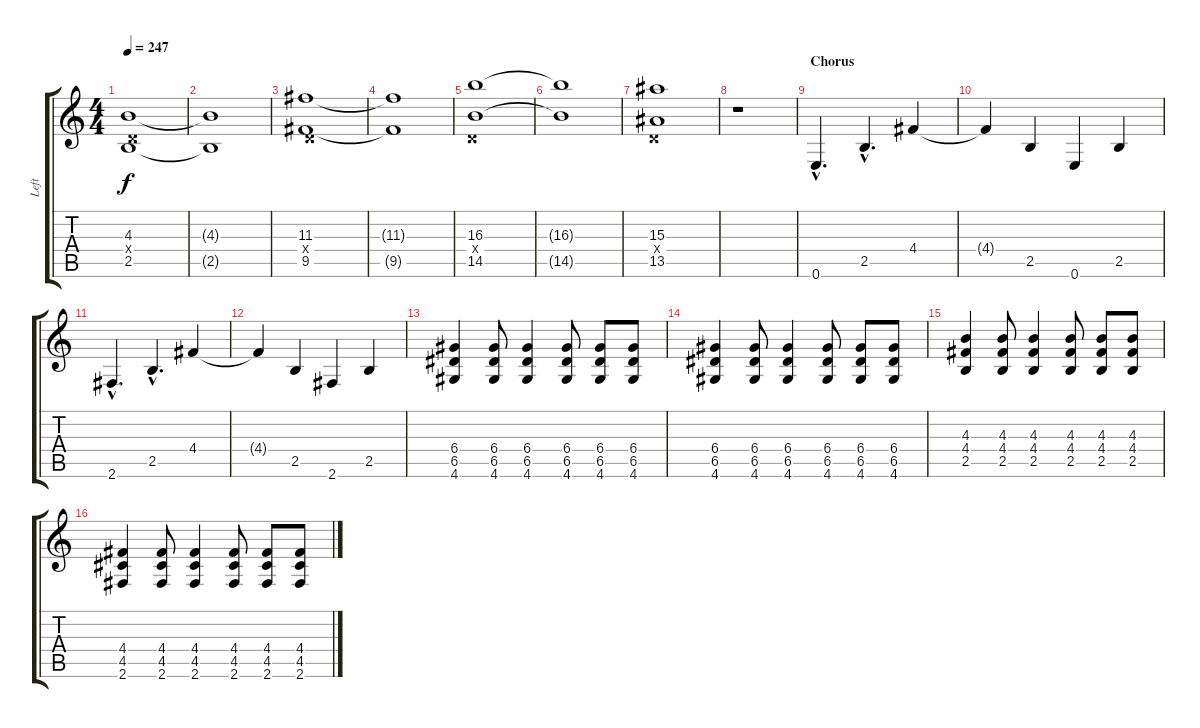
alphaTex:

\track ("Left" "Left") {instrument distortionguitar}
\staff {score tabs}
\tuning (E4 B3 G3 D3 A2 E2) {hide}
\ts (4 4)
\tempo 247
\clef g2
\ks c
(4.3 0.4{x} 2.5).1{dy f} |
(4.3{t} 2.5{t}).1 |
(11.3 0.4{x} 9.5).1 |
(11.3{t} 9.5{t}).1 |
(16.3 0.4{x} 14.5).1 |
(16.3{t} 14.5{t}).1 |
(15.3 0.4{x} 13.5).1 |
r.1 |
\section ("" "Chorus")
0.6{hac}.4{d} 2.5{hac}.4{d} 4.4.4 |
4.4{t}.4 2.5.4 0.6.4 2.5.4 |
2.6{hac}.4{d} 2.5{hac}.4{d} 4.4.4 |
4.4{t}.4 2.5.4 2.6.4 2.5.4 |
(6.4 6.5 4.6).4 (6.4 6.5 4.6).8 (6.4 6.5 4.6).4 (6.4 6.5 4.6).8 (6.4 6.5 4.6).8 (6.4 6.5 4.6).8 |
(6.4 6.5 4.6).4 (6.4 6.5 4.6).8 (6.4 6.5 4.6).4 (6.4 6.5 4.6).8 (6.4 6.5 4.6).8 (6.4 6.5 4.6).8 |
(4.3 4.4 2.5).4 (4.3 4.4 2.5).8 (4.3 4.4 2.5).4 (4.3 4.4 2.5).8 (4.3 4.4 2.5).8 (4.3 4.4 2.5).8 |
(4.4 4.5 2.6).4 (4.4 4.5 2.6).8 (4.4 4.5 2.6).4 (4.4 4.5 2.6).8 (4.4 4.5 2.6).8 (4.4 4.5 2.6).8
